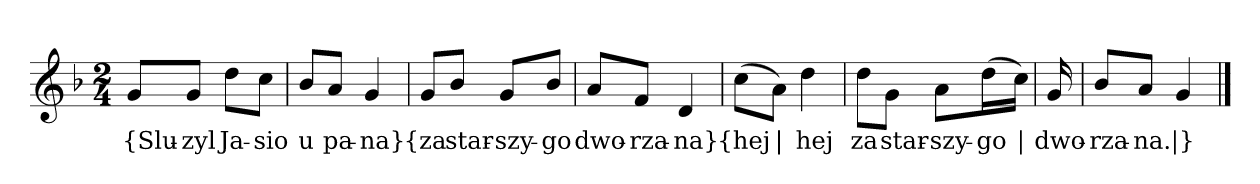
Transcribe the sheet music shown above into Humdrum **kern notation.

**kern	**text
*part1	*part1
*staff1	*staff1
*clefG2	*
*k[b-]	*
*M2/4	*
=	=
8g/L	{Slu-
8g/J	-zyl
8dd\L	Ja-
8cc\J	-sio
=2	=2
8b-/L	u
8a/J	pa-
4g	-na}
=3y	=3y
8g/L	{za
8b-/J	star-
8g/L	-szy-
8b-/J	-go
=4	=4
8a/L	dwo-
8f/J	-rza-
4d	-na}
=5y	=5y
(8cc\L	{hej
8a\J)	|
4dd	hej
=6	=6
8dd\L	za
8g\J	star-
8a\L	-szy-
(16dd\L	-go
16cc\JJ)	|
=7y	=7y
16g	dwo-
=8	=8
8b-/L	-rza-
8a/J	-na.
4g	|}
==	==
*-	*-
